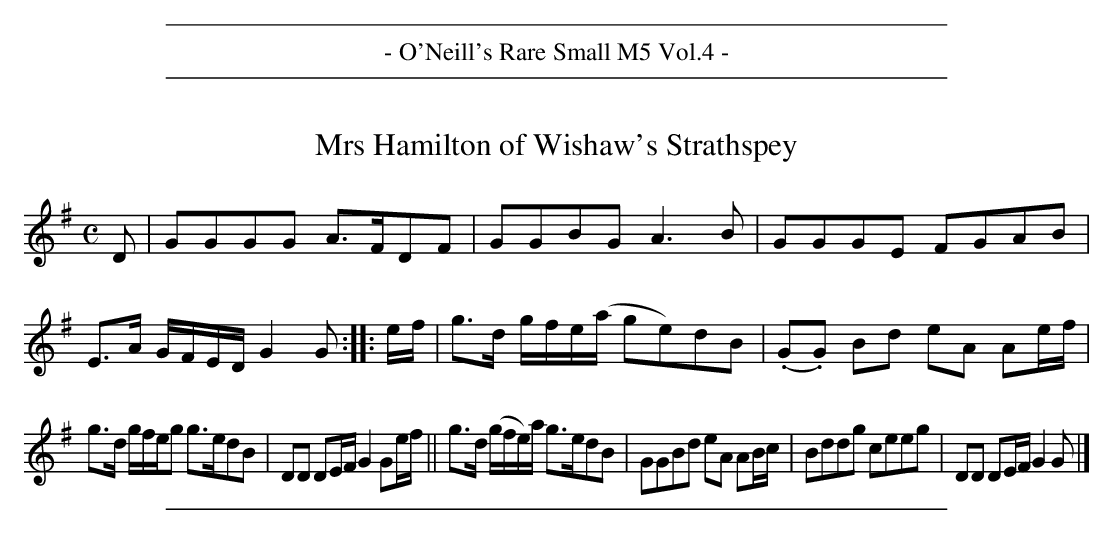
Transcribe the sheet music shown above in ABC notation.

X:1
T: Mrs Hamilton of Wishaw's Strathspey
M: C
L: 1/8
K: G
D |\
GGGG A>FDF | GGBG A3B |\
GGGE FGAB | E>A G/F/E/D/ G2G ::\
e/f/ |\
g>d g/f/e/(a/ ge)dB | (.G.G) Bd eA Ae/f/ |
g>d g/f/e/g g>edB | DD DE/F/ G2 Ge/f/ ||\
g>d (g/f/e/)a/ g>edB | GGBd eA AB/c/ |\
Bddg ceeg | DD DE/F/ G2G |]
